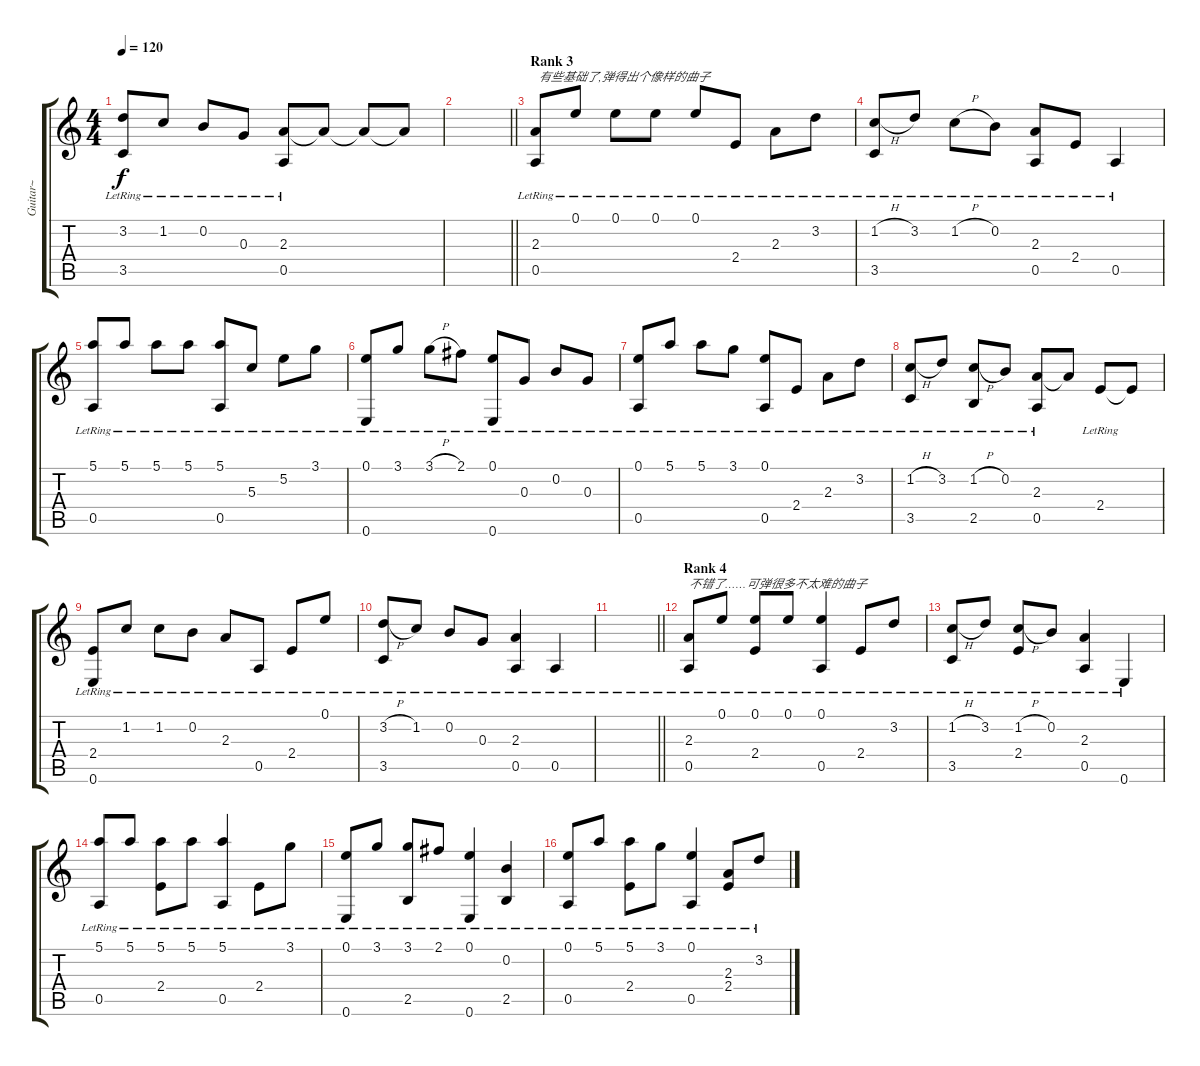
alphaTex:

\track ("Guitar~" "Guitar~") {instrument acousticguitarsteel}
\staff {score tabs}
\tuning (E4 B3 G3 D3 A2 E2) {hide}
\ts (4 4)
\tempo 120
\clef g2
\ks c
(3.2{lr} 3.5{lr}).8{dy f} 1.2{lr}.8 0.2{lr}.8 0.3{lr}.8 (2.3{lr} 0.5{lr}).8 2.3{t}.8 2.3{t}.8 2.3{t}.8 |
\barLineRight lightlight
|
\section ("" "Rank 3")
(2.3{lr} 0.5{lr}).8{txt " 有些基础了,弹得出个像样的曲子"} 0.1{lr}.8 0.1{lr}.8 0.1{lr}.8 0.1{lr}.8 2.4{lr}.8 2.3{lr}.8 3.2{lr}.8 |
(1.2{h lr} 3.5{lr}).8 3.2{lr}.8 1.2{h lr}.8 0.2{lr}.8 (2.3{lr} 0.5{lr}).8 2.4{lr}.8 0.5{lr}.4 |
(5.1{lr} 0.5{lr}).8 5.1{lr}.8 5.1{lr}.8 5.1{lr}.8 (5.1{lr} 0.5{lr}).8 5.3{lr}.8 5.2{lr}.8 3.1{lr}.8 |
(0.1{lr} 0.6{lr}).8 3.1{lr}.8 3.1{h lr}.8 2.1{lr}.8 (0.1{lr} 0.6{lr}).8 0.3{lr}.8 0.2{lr}.8 0.3{lr}.8 |
(0.1{lr} 0.5{lr}).8 5.1{lr}.8 5.1{lr}.8 3.1{lr}.8 (0.1{lr} 0.5{lr}).8 2.4{lr}.8 2.3{lr}.8 3.2{lr}.8 |
(1.2{h lr} 3.5{lr}).8 3.2{lr}.8 (1.2{h lr} 2.5{lr}).8 0.2{lr}.8 (2.3{lr} 0.5{lr}).8 2.3{t}.8 2.4{lr}.8 2.4{t}.8 |
(2.4{lr} 0.6{lr}).8 1.2{lr}.8 1.2{lr}.8 0.2{lr}.8 2.3{lr}.8 0.5{lr}.8 2.4{lr}.8 0.1{lr}.8 |
(3.2{h lr} 3.5{lr}).8 1.2{lr}.8 0.2{lr}.8 0.3{lr}.8 (2.3{lr} 0.5{lr}).4 0.5{lr}.4 |
\barLineRight lightlight
|
\section ("" "Rank 4")
(2.3{lr} 0.5{lr}).8{txt "不错了……可弹很多不太难的曲子"} 0.1{lr}.8 (0.1{lr} 2.4{lr}).8 0.1{lr}.8 (0.1{lr} 0.5{lr}).4 2.4{lr}.8 3.2{lr}.8 |
(1.2{h lr} 3.5{lr}).8 3.2{lr}.8 (1.2{h lr} 2.4{lr}).8 0.2{lr}.8 (2.3{lr} 0.5{lr}).4 0.6{lr}.4 |
(5.1{lr} 0.5{lr}).8 5.1{lr}.8 (5.1{lr} 2.4{lr}).8 5.1{lr}.8 (5.1{lr} 0.5{lr}).4 2.4{lr}.8 3.1{lr}.8 |
(0.1{lr} 0.6{lr}).8 3.1{lr}.8 (3.1{lr} 2.5{lr}).8 2.1{lr}.8 (0.1{lr} 0.6{lr}).4 (0.2{lr} 2.5{lr}).4 |
(0.1{lr} 0.5{lr}).8 5.1{lr}.8 (5.1{lr} 2.4{lr}).8 3.1{lr}.8 (0.1{lr} 0.5{lr}).4 (2.3{lr} 2.4{lr}).8 3.2{lr}.8
